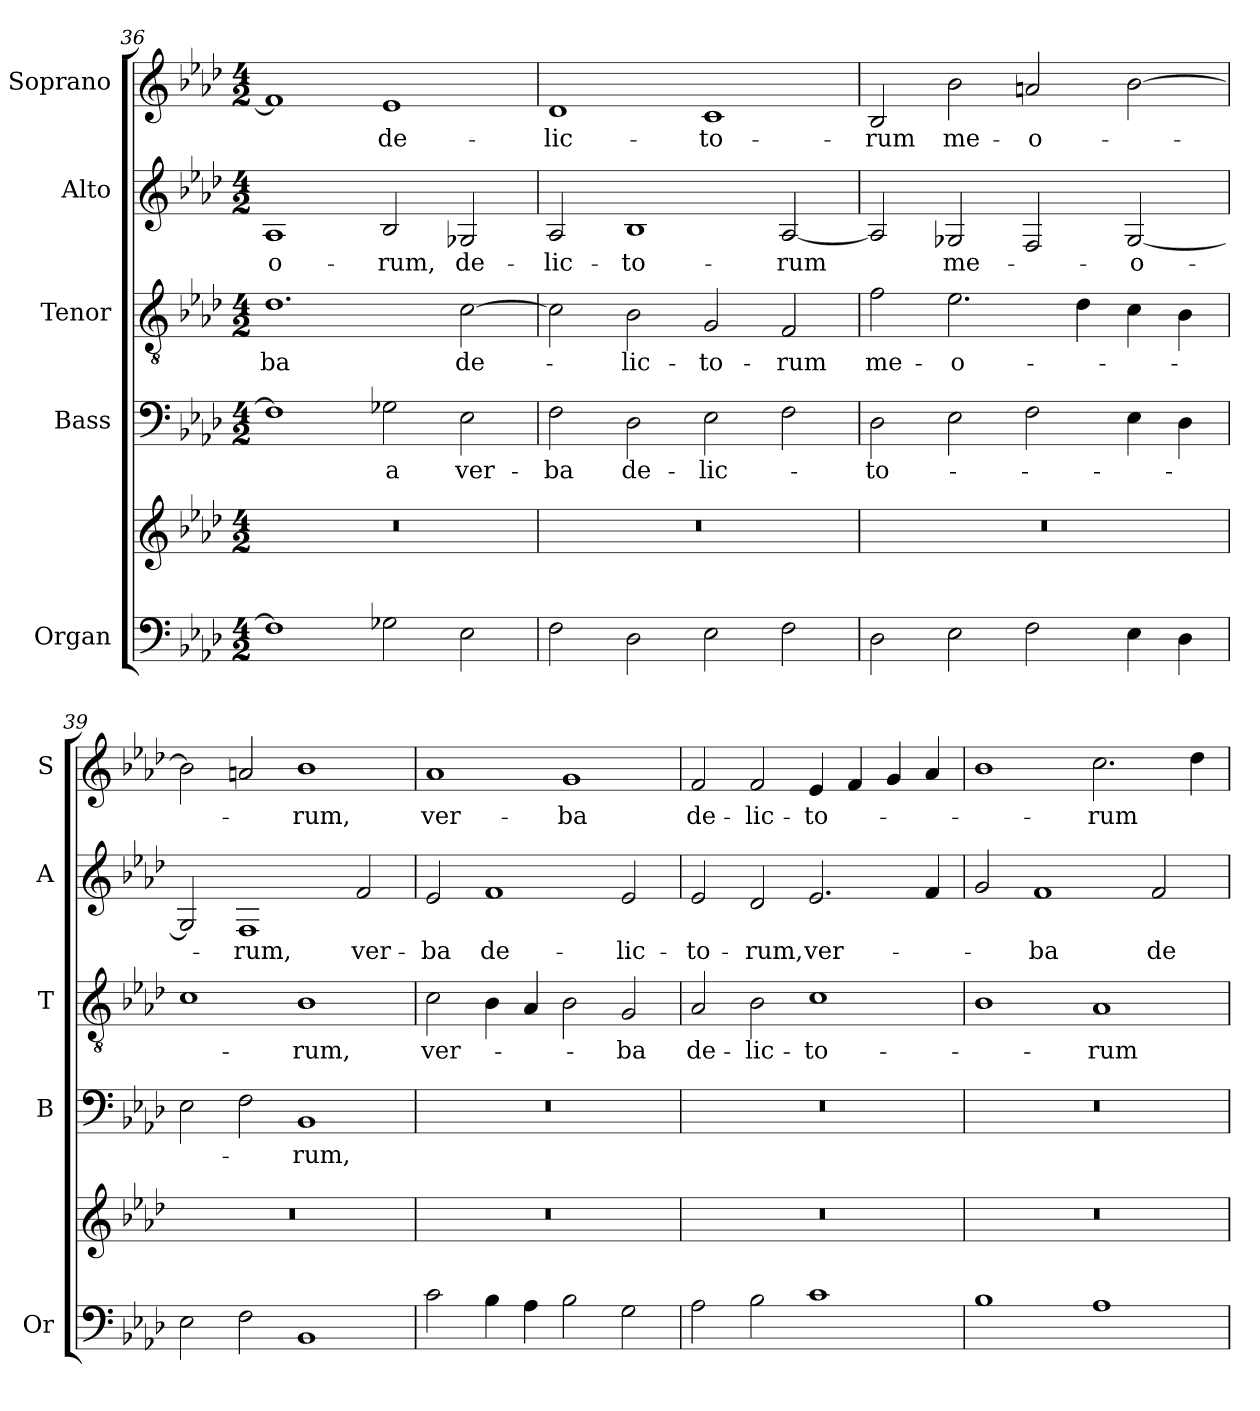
**kern	**kern	**kern	**text	**kern	**text	**kern	**text	**kern	**text
*part5	*part5	*part4	*part4	*part3	*part3	*part2	*part2	*part1	*part1
*staff6	*staff5	*staff4	*staff4	*staff3	*staff3	*staff2	*staff2	*staff1	*staff1
*I"Organ	*	*I"Bass	*	*I"Tenor	*	*I"Alto	*	*I"Soprano	*
*I'Or	*	*I'B	*	*I'T	*	*I'A	*	*I'S	*
!!LO:PB:g=z
*clefF4	*clefG2	*clefF4	*	*clefGv2	*	*clefG2	*	*clefG2	*
*k[b-e-a-d-]	*k[b-e-a-d-]	*k[b-e-a-d-]	*	*k[b-e-a-d-]	*	*k[b-e-a-d-]	*	*k[b-e-a-d-]	*
*A-:	*A-:	*A-:	*	*A-:	*	*A-:	*	*A-:	*
*M4/2	*M4/2	*M4/2	*	*M4/2	*	*M4/2	*	*M4/2	*
=36	=36	=36	=36	=36	=36	=36	=36	=36	=36
!	!	!	!	!	!LO:LY:b	!	!LO:LY:b	!	!
1F]	0r	1F]	.	1.d-	-ba	1A-	-o-	1f]	.
!	!	!	!LO:LY:b	!	!	!	!LO:LY:b	!	!LO:LY:b
2G-X\	.	2G-X\	-a	.	.	2B-/	-rum,	1e-	de-
!	!	!	!LO:LY:b	!	!LO:LY:b	!	!LO:LY:b	!	!
2E-\	.	2E-\	ver-	[2c\	de-	2G-X/	de-	.	.
=37	=37	=37	=37	=37	=37	=37	=37	=37	=37
!	!	!	!LO:LY:b	!	!	!	!LO:LY:b	!	!LO:LY:b
2F\	0r	2F\	-ba	2c\]	.	2A-/	-lic-	1d-	-lic-
!	!	!	!LO:LY:b	!	!LO:LY:b	!	!LO:LY:b	!	!
2D-\	.	2D-\	de-	2B-\	-lic-	1B-	-to-	.	.
!	!	!	!LO:LY:b	!	!LO:LY:b	!	!	!	!LO:LY:b
2E-\	.	2E-\	-lic-	2G/	-to-	.	.	1c	-to-
!	!	!	!	!	!LO:LY:b	!	!LO:LY:b	!	!
2F\	.	2F\	.	2F/	-rum	[2A-/	-rum	.	.
=38	=38	=38	=38	=38	=38	=38	=38	=38	=38
!	!	!	!LO:LY:b	!	!LO:LY:b	!	!	!	!LO:LY:b
2D-\	0r	2D-\	-to-	2f\	me-	2A-/]	.	2B-/	-rum
!	!	!	!	!	!LO:LY:b	!	!LO:LY:b	!	!LO:LY:b
2E-\	.	2E-\	.	2.e-\	-o-	2G-X/	me-	2b-\	me-
!	!	!	!	!	!	!	!	!	!LO:LY:b
2F\	.	2F\	.	.	.	2F/	.	2an/	-o-
.	.	.	.	4d-\	.	.	.	.	.
!	!	!	!	!	!	!	!LO:LY:b	!	!
4E-\	.	4E-\	.	4c\	.	[2G-/	-o-	[2b-\	.
4D-\	.	4D-\	.	4B-\	.	.	.	.	.
=39	=39	=39	=39	=39	=39	=39	=39	=39	=39
2E-\	0r	2E-\	.	1c	.	2G-/]	.	2b-\]	.
!	!	!	!	!	!	!	!LO:LY:b	!	!
2F\	.	2F\	.	.	.	1F	-rum,	2an/	.
!	!	!	!LO:LY:b	!	!LO:LY:b	!	!	!	!LO:LY:b
1BB-	.	1BB-	-rum,	1B-	-rum,	.	.	1b-	-rum,
!	!	!	!	!	!	!	!LO:LY:b	!	!
.	.	.	.	.	.	2f/	ver-	.	.
=40	=40	=40	=40	=40	=40	=40	=40	=40	=40
!	!	!	!	!	!LO:LY:b	!	!LO:LY:b	!	!LO:LY:b
2c\	0r	0r	.	2c\	ver-	2e-/	-ba	1a-	ver-
!	!	!	!	!	!	!	!LO:LY:b	!	!
4B-\	.	.	.	4B-\	.	1f	de-	.	.
4A-\	.	.	.	4A-/	.	.	.	.	.
!	!	!	!	!	!	!	!	!	!LO:LY:b
2B-\	.	.	.	2B-\	.	.	.	1g	-ba
!	!	!	!	!	!LO:LY:b	!	!LO:LY:b	!	!
2G\	.	.	.	2G/	-ba	2e-/	-lic-	.	.
!!LO:PB:g=z
=41	=41	=41	=41	=41	=41	=41	=41	=41	=41
!	!	!	!	!	!LO:LY:b	!	!LO:LY:b	!	!LO:LY:b
2A-\	0r	0r	.	2A-/	de-	2e-/	-to-	2f/	de-
!	!	!	!	!	!LO:LY:b	!	!LO:LY:b	!	!LO:LY:b
2B-\	.	.	.	2B-\	-lic-	2d-/	-rum,	2f/	-lic-
!	!	!	!	!	!LO:LY:b	!	!LO:LY:b	!	!LO:LY:b
1c	.	.	.	1c	-to-	2.e-/	ver-	4e-/	-to-
.	.	.	.	.	.	.	.	4f/	.
.	.	.	.	.	.	.	.	4g/	.
.	.	.	.	.	.	4f/	.	4a-/	.
=42	=42	=42	=42	=42	=42	=42	=42	=42	=42
1B-	0r	0r	.	1B-	.	2g/	.	1b-	.
!	!	!	!	!	!	!	!LO:LY:b	!	!
.	.	.	.	.	.	1f	-ba	.	.
!	!	!	!	!	!LO:LY:b	!	!	!	!LO:LY:b
1A-	.	.	.	1A-	-rum	.	.	2.cc\	-rum
!	!	!	!	!	!	!	!LO:LY:b	!	!
.	.	.	.	.	.	2f/	de-	.	.
.	.	.	.	.	.	.	.	4dd-\	.
=	=	=	=	=	=	=	=	=	=
*-	*-	*-	*-	*-	*-	*-	*-	*-	*-
